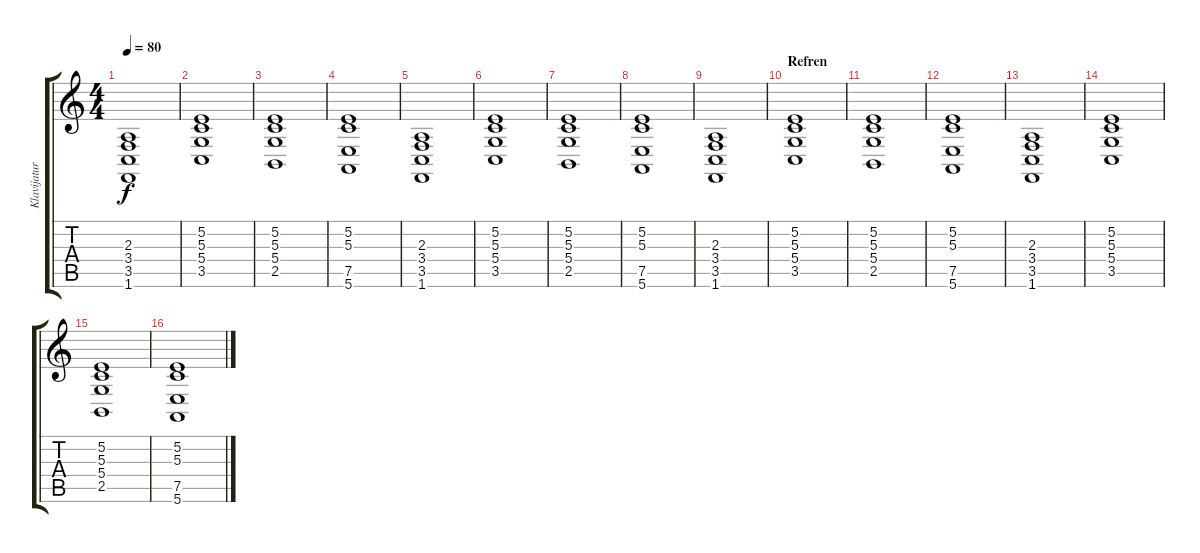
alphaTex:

\track ("Klavijature" "Klavijatur") {instrument synthstrings2}
\staff {score tabs}
\tuning (E4 B3 G3 D3 A2 E2) {hide}
\ts (4 4)
\tempo 80
\clef g2
\ks c
(2.3 3.4 3.5 1.6).1{dy f} |
(5.2 5.3 5.4 3.5).1 |
(5.2 5.3 5.4 2.5).1 |
(5.2 5.3 7.5 5.6).1 |
(2.3 3.4 3.5 1.6).1 |
(5.2 5.3 5.4 3.5).1 |
(5.2 5.3 5.4 2.5).1 |
(5.2 5.3 7.5 5.6).1 |
(2.3 3.4 3.5 1.6).1 |
\section ("" "Refren")
(5.2 5.3 5.4 3.5).1 |
(5.2 5.3 5.4 2.5).1 |
(5.2 5.3 7.5 5.6).1 |
(2.3 3.4 3.5 1.6).1 |
(5.2 5.3 5.4 3.5).1 |
(5.2 5.3 5.4 2.5).1 |
(5.2 5.3 7.5 5.6).1
